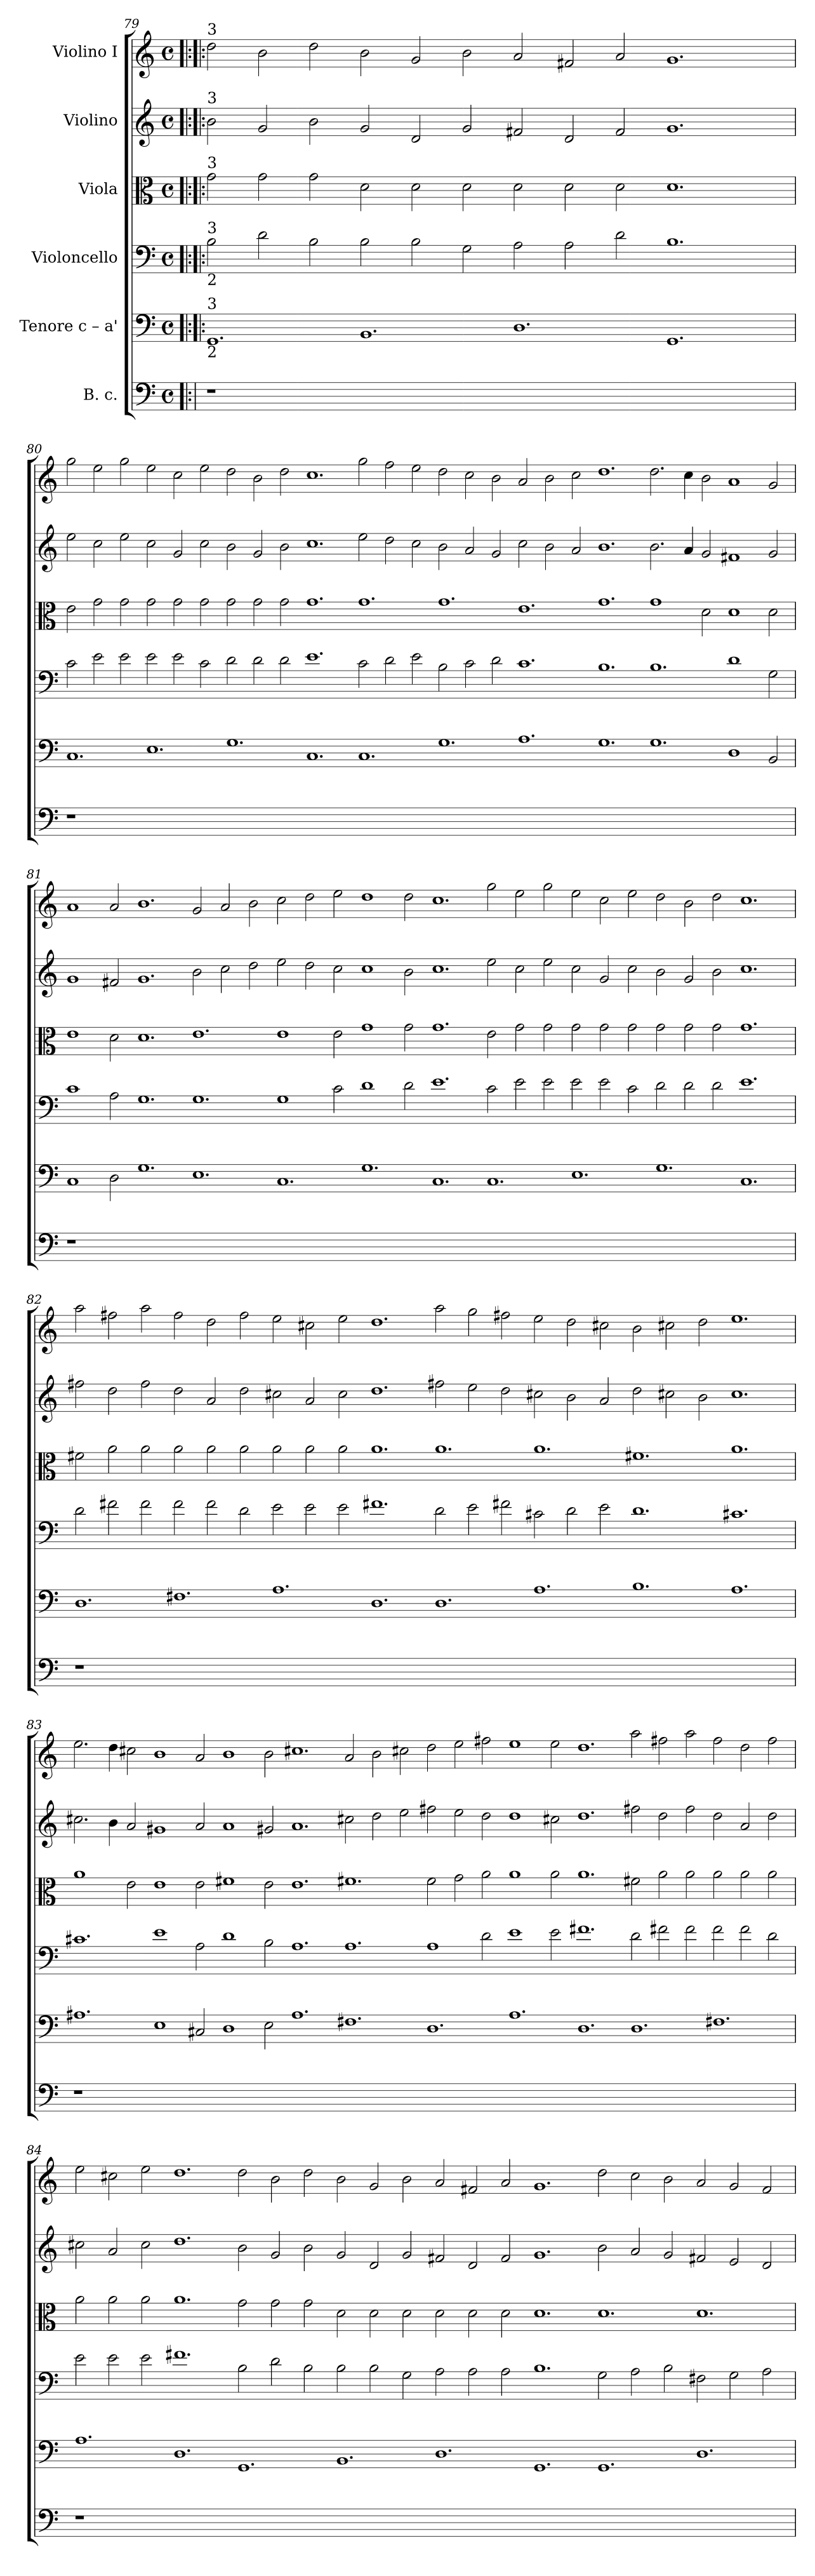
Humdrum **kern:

**kern	**kern	**text	**kern	**kern	**kern	**kern
*part6	*part5	*part5	*part4	*part3	*part2	*part1
*staff6	*staff5	*staff5	*staff4	*staff3	*staff2	*staff1
*I"B. c.	*I"Tenore  c – a'	*	*I"Violoncello	*I"Viola	*I"Violino	*I"Violino I
*clefF4	*clefF4	*	*clefF4	*clefC3	*clefG2	*clefG2
*k[]	*k[]	*	*k[]	*k[]	*k[]	*k[]
*C:	*C:	*	*C:	*C:	*C:	*C:
*M4/4	*M4/4	*	*M4/4	*M4/4	*M4/4	*M4/4
*met(c)	*met(c)	*	*met(c)	*met(c)	*met(c)	*met(c)
=79	=79!|:	=79!|:	=79!|:	=79!|:	=79!|:	=79!|:
!	!	!	!	!	!	!LO:TX:a:t=3
!	!	!	!	!	!LO:TX:a:t=3	!
!	!	!	!	!LO:TX:a:t=3	!	!
!	!	!	!LO:TX:a:t=3	!	!	!
!	!	!	!LO:TX:b:t=2	!	!	!
!	!LO:TX:a:t=3	!	!	!	!	!
!	!LO:TX:b:t=2	!	!	!	!	!
!	!	!LO:LY:b:cj	!	!	!	!
1r	1.GG	.	2B\	2g\	2b\	2dd\
.	.	.	2d\	2g\	2g/	2b\
00ryy	.	.	2B\	2g\	2b\	2dd\
!	!	!LO:LY:b:cj	!	!	!	!
.	1.BB	.	2B\	2d\	2g/	2b\
.	.	.	2B\	2d\	2d/	2g/
.	.	.	2G\	2d\	2g/	2b\
!	!	!LO:LY:b:cj	!	!	!	!
.	1.D	.	2A\	2d\	2f#X/	2a/
.	.	.	2A\	2d\	2d/	2f#X/
.	.	.	2d\	2d\	2f#/	2a/
!	!	!LO:LY:b:cj	!	!	!	!
.	1.GG	.	1.B	1.d	1.g	1.g
1ryy	.	.	.	.	.	.
!!LO:LB:g=z
=80	=80	=80	=80	=80	=80	=80
!	!	!LO:LY:b:cj	!	!	!	!
1r	1.C	.	2c\	2e\	2ee\	2gg\
.	.	.	2e\	2g\	2cc\	2ee\
1%14ryy	.	.	2e\	2g\	2ee\	2gg\
!	!	!LO:LY:b:cj	!	!	!	!
.	1.E	.	2e\	2g\	2cc\	2ee\
.	.	.	2e\	2g\	2g/	2cc\
.	.	.	2c\	2g\	2cc\	2ee\
!	!	!LO:LY:b:cj	!	!	!	!
.	1.G	.	2d\	2g\	2b\	2dd\
.	.	.	2d\	2g\	2g/	2b\
.	.	.	2d\	2g\	2b\	2dd\
!	!	!LO:LY:b:cj	!	!	!	!
.	1.C	.	1.e	1.g	1.cc	1.cc
!	!	!LO:LY:b:cj	!	!	!	!
.	1.C	.	2c\	1.g	2ee\	2gg\
.	.	.	2d\	.	2dd\	2ff\
.	.	.	2e\	.	2cc\	2ee\
!	!	!LO:LY:b:cj	!	!	!	!
.	1.G	.	2B\	1.g	2b\	2dd\
.	.	.	2c\	.	2a/	2cc\
.	.	.	2d\	.	2g/	2b\
!	!	!LO:LY:b:cj	!	!	!	!
.	1.A	.	1.c	1.e	2cc\	2a/
.	.	.	.	.	2b\	2b\
.	.	.	.	.	2a/	2cc\
!	!	!LO:LY:b:cj	!	!	!	!
.	1.G	.	1.B	1.g	1.b	1.dd
!	!	!LO:LY:b:cj	!	!	!	!
.	1.G	.	1.B	1g	2.b\	2.dd\
.	.	.	.	.	4a/	4cc\
.	.	.	.	2d\	2g/	2b\
!	!	!LO:LY:b:cj	!	!	!	!
.	1D	.	1d	1d	1f#X	1a
!	!	!LO:LY:b:cj	!	!	!	!
.	2BB/	.	2G\	2d\	2g/	2g/
!!LO:LB:g=z
=81	=81	=81	=81	=81	=81	=81
!	!	!LO:LY:b:cj	!	!	!	!
1r	1C	.	1c	1e	1g	1a
!	!	!LO:LY:b:cj	!	!	!	!
1%14ryy	2D\	.	2A\	2d\	2f#X/	2a/
!	!	!LO:LY:b:cj	!	!	!	!
.	1.G	.	1.G	1.d	1.g	1.b
!	!	!LO:LY:b:cj	!	!	!	!
.	1.E	.	1.G	1.e	2b\	2g/
.	.	.	.	.	2cc\	2a/
.	.	.	.	.	2dd\	2b\
!	!	!LO:LY:b:cj	!	!	!	!
.	1.C	.	1G	1e	2ee\	2cc\
.	.	.	.	.	2dd\	2dd\
.	.	.	2c\	2e\	2cc\	2ee\
!	!	!LO:LY:b:cj	!	!	!	!
.	1.G	.	1d	1g	1cc	1dd
.	.	.	2d\	2g\	2b\	2dd\
!	!	!LO:LY:b:cj	!	!	!	!
.	1.C	.	1.e	1.g	1.cc	1.cc
!	!	!LO:LY:b:cj	!	!	!	!
.	1.C	.	2c\	2e\	2ee\	2gg\
.	.	.	2e\	2g\	2cc\	2ee\
.	.	.	2e\	2g\	2ee\	2gg\
!	!	!LO:LY:b:cj	!	!	!	!
.	1.E	.	2e\	2g\	2cc\	2ee\
.	.	.	2e\	2g\	2g/	2cc\
.	.	.	2c\	2g\	2cc\	2ee\
!	!	!LO:LY:b:cj	!	!	!	!
.	1.G	.	2d\	2g\	2b\	2dd\
.	.	.	2d\	2g\	2g/	2b\
.	.	.	2d\	2g\	2b\	2dd\
!	!	!LO:LY:b:cj	!	!	!	!
.	1.C	.	1.e	1.g	1.cc	1.cc
!!LO:PB:g=z
=82	=82	=82	=82	=82	=82	=82
!	!	!LO:LY:b:cj	!	!	!	!
1r	1.D	.	2d\	2f#X\	2ff#X\	2aa\
.	.	.	2f#X\	2a\	2dd\	2ff#X\
000ryy	.	.	2f#\	2a\	2ff#\	2aa\
!	!	!LO:LY:b:cj	!	!	!	!
.	1.F#X	.	2f#\	2a\	2dd\	2ff#\
.	.	.	2f#\	2a\	2a/	2dd\
.	.	.	2d\	2a\	2dd\	2ff#\
!	!	!LO:LY:b:cj	!	!	!	!
.	1.A	.	2e\	2a\	2cc#X\	2ee\
.	.	.	2e\	2a\	2a/	2cc#X\
.	.	.	2e\	2a\	2cc#\	2ee\
!	!	!LO:LY:b:cj	!	!	!	!
.	1.D	.	1.f#X	1.a	1.dd	1.dd
!	!	!LO:LY:b:cj	!	!	!	!
.	1.D	.	2d\	1.a	2ff#X\	2aa\
.	.	.	2e\	.	2ee\	2gg\
.	.	.	2f#X\	.	2dd\	2ff#X\
!	!	!LO:LY:b:cj	!	!	!	!
.	1.A	.	2c#X\	1.a	2cc#X\	2ee\
.	.	.	2d\	.	2b\	2dd\
.	.	.	2e\	.	2a/	2cc#X\
!	!	!LO:LY:b:cj	!	!	!	!
0.ryy	1.B	.	1.d	1.f#X	2dd\	2b\
.	.	.	.	.	2cc#X\	2cc#X\
.	.	.	.	.	2b\	2dd\
!	!	!LO:LY:b:cj	!	!	!	!
.	1.A	.	1.c#X	1.a	1.cc#	1.ee
!!LO:LB:g=z
=83	=83	=83	=83	=83	=83	=83
!	!	!LO:LY:b:cj	!	!	!	!
1r	1.A#	.	1.c#X	1a	2.cc#X\	2.ee\
.	.	.	.	.	4b\	4dd\
1%14ryy	.	.	.	2e\	2a/	2cc#X\
!	!	!LO:LY:b:cj	!	!	!	!
.	1E	.	1e	1e	1g#X	1b
!	!	!LO:LY:b:cj	!	!	!	!
.	2C#X/	.	2A\	2e\	2a/	2a/
!	!	!LO:LY:b:cj	!	!	!	!
.	1D	.	1d	1f#X	1a	1b
!	!	!LO:LY:b:cj	!	!	!	!
.	2E\	.	2B\	2e\	2g#X/	2b\
!	!	!LO:LY:b:cj	!	!	!	!
.	1.A#	.	1.A	1.e	1.a	1.cc#X
!	!	!LO:LY:b:cj	!	!	!	!
.	1.F#X	.	1.A	1.f#X	2cc#X\	2a/
.	.	.	.	.	2dd\	2b\
.	.	.	.	.	2ee\	2cc#X\
!	!	!LO:LY:b:cj	!	!	!	!
.	1.D	.	1A	2f#\	2ff#X\	2dd\
.	.	.	.	2g\	2ee\	2ee\
.	.	.	2d\	2a\	2dd\	2ff#X\
!	!	!LO:LY:b:cj	!	!	!	!
.	1.A#	.	1e	1a	1dd	1ee
.	.	.	2e\	2a\	2cc#X\	2ee\
!	!	!LO:LY:b:cj	!	!	!	!
.	1.D	.	1.f#X	1.a	1.dd	1.dd
!	!	!LO:LY:b:cj	!	!	!	!
.	1.D	.	2d\	2f#X\	2ff#X\	2aa\
.	.	.	2f#X\	2a\	2dd\	2ff#X\
.	.	.	2f#\	2a\	2ff#\	2aa\
!	!	!LO:LY:b:cj	!	!	!	!
.	1.F#X	.	2f#\	2a\	2dd\	2ff#\
.	.	.	2f#\	2a\	2a/	2dd\
.	.	.	2d\	2a\	2dd\	2ff#\
!!LO:LB:g=z
=84	=84	=84	=84	=84	=84	=84
!	!	!LO:LY:b:cj	!	!	!	!
1r	1.A	.	2e\	2a\	2cc#X\	2ee\
.	.	.	2e\	2a\	2a/	2cc#X\
000ryy	.	.	2e\	2a\	2cc#\	2ee\
!	!	!LO:LY:b:cj	!	!	!	!
.	1.D	.	1.f#X	1.a	1.dd	1.dd
!	!	!LO:LY:b:cj	!	!	!	!
.	1.GG	.	2B\	2g\	2b\	2dd\
.	.	.	2d\	2g\	2g/	2b\
.	.	.	2B\	2g\	2b\	2dd\
!	!	!LO:LY:b:cj	!	!	!	!
.	1.BB	.	2B\	2d\	2g/	2b\
.	.	.	2B\	2d\	2d/	2g/
.	.	.	2G\	2d\	2g/	2b\
!	!	!LO:LY:b:cj	!	!	!	!
.	1.D	.	2A\	2d\	2f#X/	2a/
.	.	.	2A\	2d\	2d/	2f#X/
.	.	.	2A\	2d\	2f#/	2a/
!	!	!LO:LY:b:cj	!	!	!	!
.	1.GG	.	1.B	1.d	1.g	1.g
!	!	!LO:LY:b:cj	!	!	!	!
0.ryy	1.GG	.	2G\	1.d	2b\	2dd\
.	.	.	2A\	.	2a/	2cc#\
.	.	.	2B\	.	2g/	2b\
!	!	!LO:LY:b:cj	!	!	!	!
.	1.D	.	2F#X\	1.d	2f#X/	2a/
.	.	.	2G\	.	2e/	2g/
.	.	.	2A\	.	2d/	2f#/
=	=	=	=	=	=	=
*-	*-	*-	*-	*-	*-	*-
